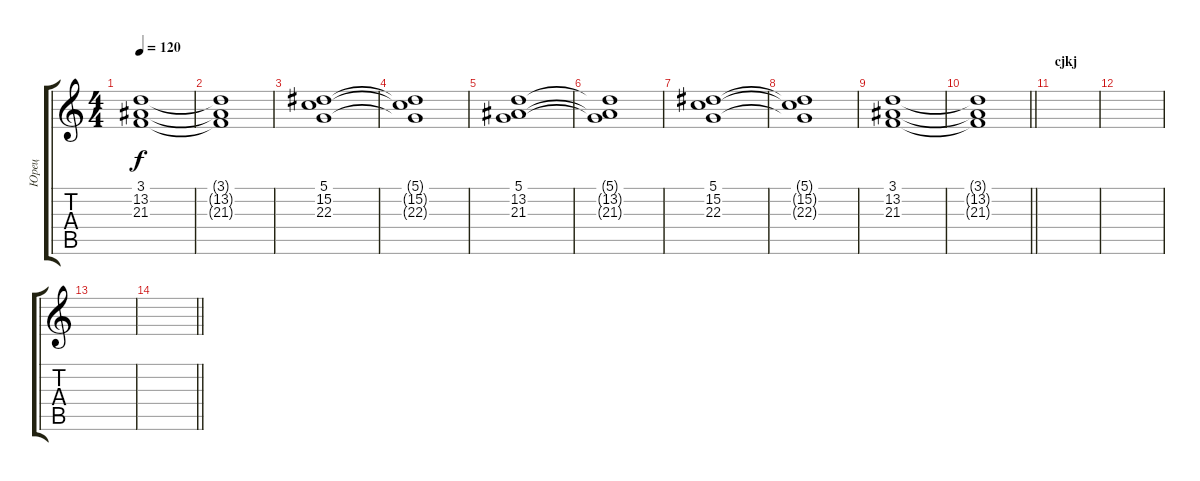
\track ("Юрец" "Юрец") {instrument stringensemble1}
\staff {score tabs}
\tuning (D4 A3 F3 C3 G2 C2) {hide}
\ts (4 4)
\tempo 120
\clef g2
\ks c
(3.1 13.2 21.3).1{dy f} |
(3.1{t} 13.2{t} 21.3{t}).1 |
(5.1 15.2 22.3).1 |
(5.1{t} 15.2{t} 22.3{t}).1 |
(5.1 13.2 21.3).1 |
(5.1{t} 13.2{t} 21.3{t}).1 |
(5.1 15.2 22.3).1 |
(5.1{t} 15.2{t} 22.3{t}).1 |
(3.1 13.2 21.3).1 |
\barLineRight lightlight
(3.1{t} 13.2{t} 21.3{t}).1 |
\section ("" "cjkj")
|
|
|
\barLineRight lightlight
